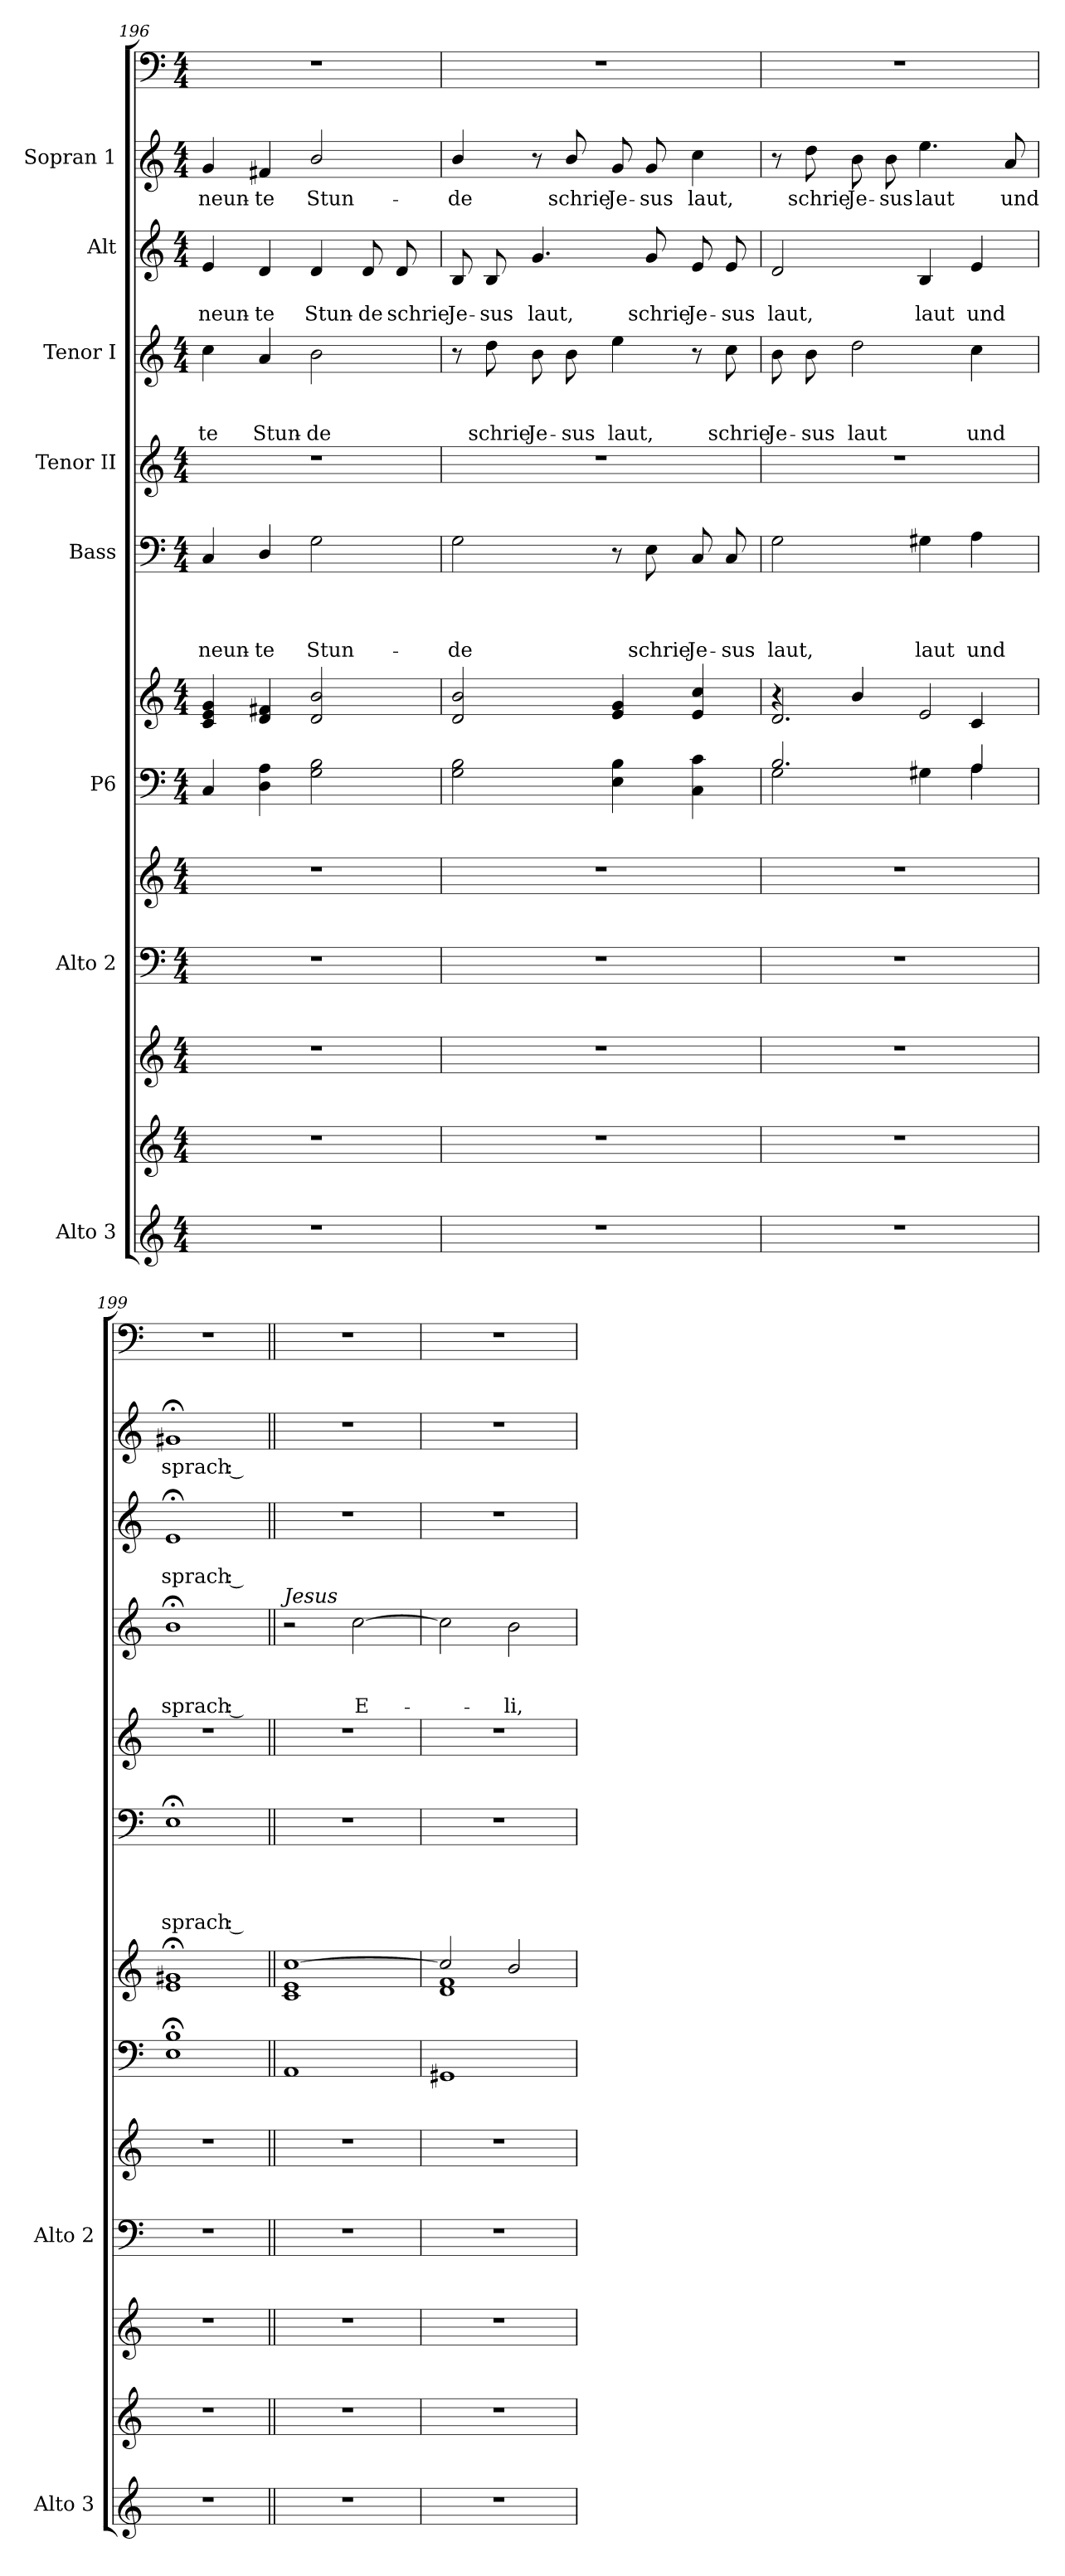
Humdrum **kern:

**kern	**kern	**kern	**kern	**kern	**kern	**kern	**kern	**text	**text	**text	**text	**kern	**kern	**text	**text	**text	**kern	**text	**text	**kern	**text	**kern
*part11	*part10	*part9	*part8	*part8	*part7	*part7	*part6	*part6	*part6	*part6	*part6	*part5	*part4	*part4	*part4	*part4	*part3	*part3	*part3	*part2	*part2	*part1
*staff13	*staff12	*staff11	*staff10	*staff9	*staff8	*staff7	*staff6	*staff6	*staff6	*staff6	*staff6	*staff5	*staff4	*staff4	*staff4	*staff4	*staff3	*staff3	*staff3	*staff2	*staff2	*staff1
*I"Alto 3	*	*	*I"Alto 2	*	*I"P6	*	*I"Bass	*	*	*	*	*I"Tenor II	*I"Tenor I	*	*	*	*I"Alt	*	*	*I"Sopran 1	*	*
*I'Alto 3	*	*	*I'Alto 2	*	*	*	*	*	*	*	*	*	*	*	*	*	*	*	*	*	*	*
*clefG2	*clefG2	*clefG2	*clefF4	*clefG2	*clefF4	*clefG2	*clefF4	*	*	*	*	*clefG2	*clefG2	*	*	*	*clefG2	*	*	*clefG2	*	*clefF4
*	*ITrd7c12	*ITrd7c12	*	*	*	*	*	*	*	*	*	*ITrd7c12	*ITrd7c12	*	*	*	*	*	*	*	*	*
*k[]	*k[]	*k[]	*k[]	*k[]	*k[]	*k[]	*k[]	*	*	*	*	*k[]	*k[]	*	*	*	*k[]	*	*	*k[]	*	*k[]
*C:	*C:	*C:	*C:	*C:	*C:	*C:	*C:	*	*	*	*	*C:	*C:	*	*	*	*C:	*	*	*C:	*	*C:
*M4/4	*M4/4	*M4/4	*M4/4	*M4/4	*M4/4	*M4/4	*M4/4	*	*	*	*	*M4/4	*M4/4	*	*	*	*M4/4	*	*	*M4/4	*	*M4/4
=196	=196	=196	=196	=196	=196	=196	=196	=196	=196	=196	=196	=196	=196	=196	=196	=196	=196	=196	=196	=196	=196	=196
*	*	*	*	*	*^	*^	*	*	*	*	*	*	*	*	*	*	*	*	*	*	*	*
*	*	*	*	*	*	*	*	*^	*	*	*	*	*	*	*	*	*	*	*	*	*	*	*	*
*	*	*	*	*	*	*	*	*	*^	*	*	*	*	*	*	*	*	*	*	*	*	*	*	*	*
!	!	!	!	!	!	!	!	!	!	!	!	!	!	!	!LO:LY:b	!	!	!	!	!LO:LY:b	!	!	!LO:LY:b	!	!LO:LY:b	!
1r	1r	1r	1r	1r	4C/	1ryy	1ryy	1ryy	1ryy	4c/ 4e/ 4g/	4C/	.	.	.	neun-	1r	4c\	.	.	-te	4e/	.	neun-	4g/	neun-	1r
!	!	!	!	!	!	!	!	!	!	!	!	!	!	!	!LO:LY:b	!	!	!	!	!LO:LY:b	!	!	!LO:LY:b	!	!LO:LY:b	!
.	.	.	.	.	4D\ 4A\	.	.	.	.	4d/ 4f#X/	4D/	.	.	.	-te	.	4A/	.	.	Stun-	4d/	.	-te	4f#X/	-te	.
!	!	!	!	!	!	!	!	!	!	!	!	!	!	!	!LO:LY:b	!	!	!	!	!LO:LY:b	!	!	!LO:LY:b	!	!LO:LY:b	!
.	.	.	.	.	2G\ 2B\	.	.	.	.	2d/ 2b/	2G\	.	.	.	Stun-	.	2B\	.	.	-de	4d/	.	Stun-	2b/	Stun-	.
!	!	!	!	!	!	!	!	!	!	!	!	!	!	!	!	!	!	!	!	!	!	!	!LO:LY:b	!	!	!
.	.	.	.	.	.	.	.	.	.	.	.	.	.	.	.	.	.	.	.	.	8d/	.	-de	.	.	.
!	!	!	!	!	!	!	!	!	!	!	!	!	!	!	!	!	!	!	!	!	!	!	!LO:LY:b	!	!	!
.	.	.	.	.	.	.	.	.	.	.	.	.	.	.	.	.	.	.	.	.	8d/	.	schrie	.	.	.
=197	=197	=197	=197	=197	=197	=197	=197	=197	=197	=197	=197	=197	=197	=197	=197	=197	=197	=197	=197	=197	=197	=197	=197	=197	=197	=197
!	!	!	!	!	!	!	!	!	!	!	!	!	!	!	!LO:LY:b	!	!	!	!	!	!	!	!LO:LY:b	!	!LO:LY:b	!
1r	1r	1r	1r	1r	2G\ 2B\	1ryy	1ryy	1ryy	1ryy	2d/ 2b/	2G\	.	.	.	-de	1r	8r	.	.	.	8B/	.	Je-	4b/	-de	1r
!	!	!	!	!	!	!	!	!	!	!	!	!	!	!	!	!	!	!	!	!LO:LY:b	!	!	!LO:LY:b	!	!	!
.	.	.	.	.	.	.	.	.	.	.	.	.	.	.	.	.	8d\	.	.	schrie	8B/	.	-sus	.	.	.
!	!	!	!	!	!	!	!	!	!	!	!	!	!	!	!	!	!	!	!	!LO:LY:b	!	!	!LO:LY:b	!	!	!
.	.	.	.	.	.	.	.	.	.	.	.	.	.	.	.	.	8B\	.	.	Je-	4.g/	.	laut,	8r	.	.
!	!	!	!	!	!	!	!	!	!	!	!	!	!	!	!	!	!	!	!	!LO:LY:b	!	!	!	!	!LO:LY:b	!
.	.	.	.	.	.	.	.	.	.	.	.	.	.	.	.	.	8B\	.	.	-sus	.	.	.	8b/	schrie	.
!	!	!	!	!	!	!	!	!	!	!	!	!	!	!	!	!	!	!	!	!LO:LY:b	!	!	!	!	!LO:LY:b	!
.	.	.	.	.	4E\ 4B\	.	.	.	.	4e/ 4g/	8r	.	.	.	.	.	4e\	.	.	laut,	.	.	.	8g/	Je-	.
!	!	!	!	!	!	!	!	!	!	!	!	!	!	!	!LO:LY:b	!	!	!	!	!	!	!	!LO:LY:b	!	!LO:LY:b	!
.	.	.	.	.	.	.	.	.	.	.	8E\	.	.	.	schrie	.	.	.	.	.	8g/	.	schrie	8g/	-sus	.
!	!	!	!	!	!	!	!	!	!	!	!	!	!	!	!LO:LY:b	!	!	!	!	!	!	!	!LO:LY:b	!	!LO:LY:b	!
.	.	.	.	.	4C\ 4c\	.	.	.	.	4e/ 4cc/	8C/	.	.	.	Je-	.	8r	.	.	.	8e/	.	Je-	4cc\	laut,	.
!	!	!	!	!	!	!	!	!	!	!	!	!	!	!	!LO:LY:b	!	!	!	!	!LO:LY:b	!	!	!LO:LY:b	!	!	!
.	.	.	.	.	.	.	.	.	.	.	8C/	.	.	.	-sus	.	8c\	.	.	schrie	8e/	.	-sus	.	.	.
!!LO:LB:g=z
=198	=198	=198	=198	=198	=198	=198	=198	=198	=198	=198	=198	=198	=198	=198	=198	=198	=198	=198	=198	=198	=198	=198	=198	=198	=198	=198
!	!	!	!	!	!	!	!	!	!	!	!	!	!	!	!LO:LY:b	!	!	!	!	!LO:LY:b	!	!	!LO:LY:b	!	!	!
1r	1r	1r	1r	1r	2G\	2.B/	1ryy	2.d/	4r	1ryy	2G\	.	.	.	laut,	1r	8B\	.	.	Je-	2d/	.	laut,	8r	.	1r
!	!	!	!	!	!	!	!	!	!	!	!	!	!	!	!	!	!	!	!	!LO:LY:b	!	!	!	!	!LO:LY:b	!
.	.	.	.	.	.	.	.	.	.	.	.	.	.	.	.	.	8B\	.	.	-sus	.	.	.	8dd\	schrie	.
!	!	!	!	!	!	!	!	!	!	!	!	!	!	!	!	!	!	!	!	!LO:LY:b	!	!	!	!	!LO:LY:b	!
.	.	.	.	.	.	.	.	.	4b/	.	.	.	.	.	.	.	2d\	.	.	laut	.	.	.	8b\	Je-	.
!	!	!	!	!	!	!	!	!	!	!	!	!	!	!	!	!	!	!	!	!	!	!	!	!	!LO:LY:b	!
.	.	.	.	.	.	.	.	.	.	.	.	.	.	.	.	.	.	.	.	.	.	.	.	8b\	-sus	.
!	!	!	!	!	!	!	!	!	!	!	!	!	!	!	!LO:LY:b	!	!	!	!	!	!	!	!LO:LY:b	!	!LO:LY:b	!
.	.	.	.	.	4G#X\	.	.	.	2e/	.	4G#X\	.	.	.	laut	.	.	.	.	.	4B/	.	laut	4.ee\	laut	.
!	!	!	!	!	!	!	!	!	!	!	!	!	!	!	!LO:LY:b	!	!	!	!	!LO:LY:b	!	!	!LO:LY:b	!	!	!
.	.	.	.	.	4A\	4A/	.	4c/	.	.	4A\	.	.	.	und	.	4c\	.	.	und	4e/	.	und	.	.	.
!	!	!	!	!	!	!	!	!	!	!	!	!	!	!	!	!	!	!	!	!	!	!	!	!	!LO:LY:b	!
.	.	.	.	.	.	.	.	.	.	.	.	.	.	.	.	.	.	.	.	.	.	.	.	8a/	und	.
=199	=199	=199	=199	=199	=199	=199	=199	=199	=199	=199	=199	=199	=199	=199	=199	=199	=199	=199	=199	=199	=199	=199	=199	=199	=199	=199
!	!	!	!	!	!	!	!	!	!	!	!	!	!	!	!LO:LY:b	!	!	!	!	!LO:LY:b	!	!	!LO:LY:b	!	!LO:LY:b	!
1r	1r	1r	1r	1r	1E;< 1B;<	1ryy	1ryy	1ryy	1e; 1g#X;	1ryy	1E;<	.	.	.	sprach :	1r	1B;<	.	.	sprach :	1e;	.	sprach :	1g#X;	sprach :	1r
=200||	=200||	=200||	=200||	=200||	=200||	=200||	=200||	=200||	=200||	=200||	=200||	=200||	=200||	=200||	=200||	=200||	=200||	=200||	=200||	=200||	=200||	=200||	=200||	=200||	=200||	=200||
!	!	!	!	!	!	!	!	!	!	!	!	!	!	!	!	!	!LO:TX:a:i:t=Jesus	!	!	!	!	!	!	!	!	!
1r	1r	1r	1r	1r	1AA	1ryy	1ryy	1ryy	1c 1e [>1cc	1ryy	1r	.	.	.	.	1r	2r	.	.	.	1r	.	.	1r	.	1r
!	!	!	!	!	!	!	!	!	!	!	!	!	!	!	!	!	!	!	!	!LO:LY:b	!	!	!	!	!	!
.	.	.	.	.	.	.	.	.	.	.	.	.	.	.	.	.	[>2c\	.	.	E-	.	.	.	.	.	.
=201	=201	=201	=201	=201	=201	=201	=201	=201	=201	=201	=201	=201	=201	=201	=201	=201	=201	=201	=201	=201	=201	=201	=201	=201	=201	=201
1r	1r	1r	1r	1r	1GG#X	1ryy	1ryy	1d 1f	2cc/]	1ryy	1r	.	.	.	.	1r	2c\]	.	.	.	1r	.	.	1r	.	1r
!	!	!	!	!	!	!	!	!	!	!	!	!	!	!	!	!	!	!	!	!LO:LY:b	!	!	!	!	!	!
.	.	.	.	.	.	.	.	.	2b/	.	.	.	.	.	.	.	2B\	.	.	-li,	.	.	.	.	.	.
*	*	*	*	*	*v	*v	*	*	*	*	*	*	*	*	*	*	*	*	*	*	*	*	*	*	*	*
*	*	*	*	*	*	*v	*v	*v	*v	*	*	*	*	*	*	*	*	*	*	*	*	*	*	*	*
=	=	=	=	=	=	=	=	=	=	=	=	=	=	=	=	=	=	=	=	=	=	=
*-	*-	*-	*-	*-	*-	*-	*-	*-	*-	*-	*-	*-	*-	*-	*-	*-	*-	*-	*-	*-	*-	*-
